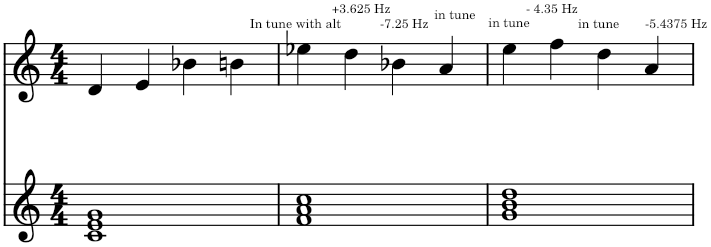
**kern	**kern
*part2	*part1
*staff2	*staff1
*I"Piano	*I"Piano 2
*I'Pno.	*I'Pno. 2
*clefG2	*clefG2
*k[]	*k[]
*M4/4	*M4/4
=1	=1
1c 1e 1g	4d/
.	4e/
.	4b-X\
.	4bn\
=2	=2
!	!LO:TX:a:t=In tune with alt
1f 1a 1cc	4ee-X\
!	!LO:TX:a:t=+3.625 Hz
.	4dd\
!	!LO:TX:a:t=-7.25 Hz
.	4b-X\
!	!LO:TX:a:t=in tune
.	4a/
=3	=3
!	!LO:TX:a:t=in tune
1g 1b 1dd	4ee\
!	!LO:TX:a:t=- 4.35 Hz
.	4ff\
!	!LO:TX:a:t=in tune
.	4dd\
!	!LO:TX:a:t=-5.4375 Hz
.	4a/
=	=
*-	*-
